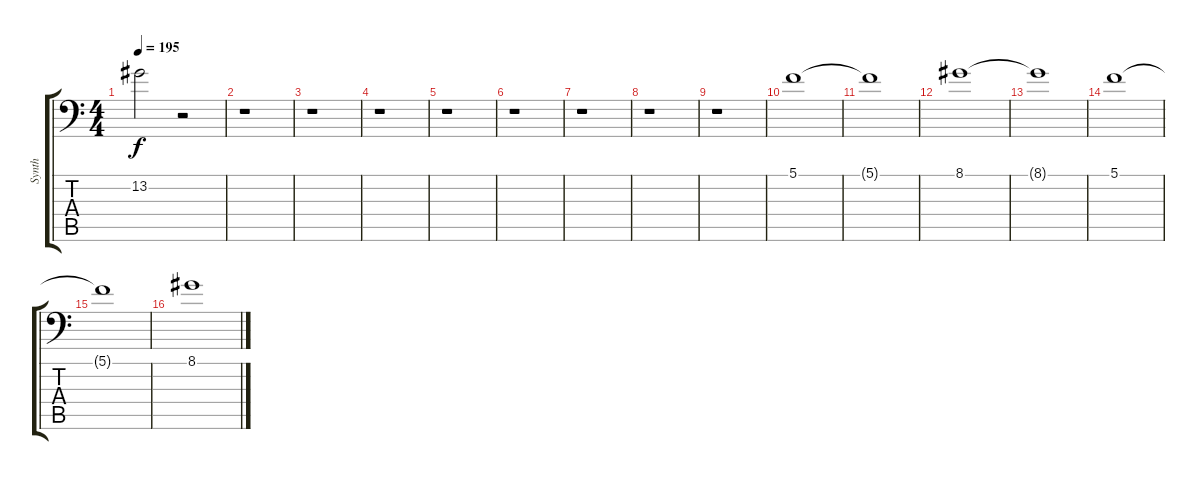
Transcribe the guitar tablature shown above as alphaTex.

\track ("Synth" "Synth") {instrument pad4choir}
\staff {score tabs}
\tuning (C4 G3 Eb3 Bb2 F2 Bb1) {hide}
\ts (4 4)
\tempo 195
\clef f4
\ks c
13.2{t}.2{dy f} r.2 |
r.1 |
r.1 |
r.1 |
r.1 |
r.1 |
r.1 |
r.1 |
r.1 |
5.1.1 |
5.1{t}.1 |
8.1.1 |
8.1{t}.1 |
5.1.1 |
5.1{t}.1 |
8.1.1
